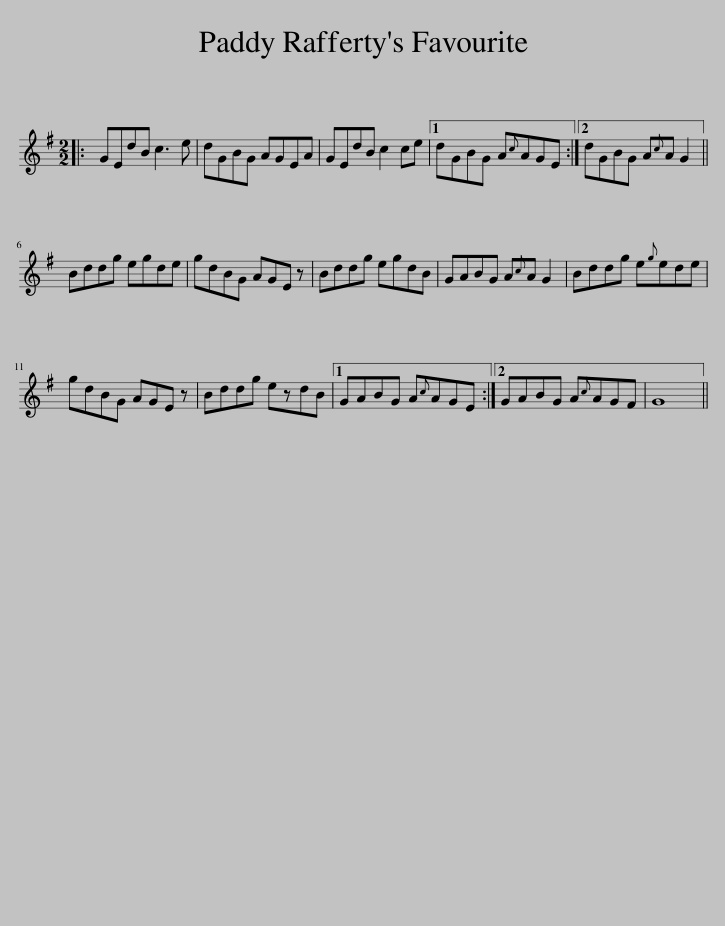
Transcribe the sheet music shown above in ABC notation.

X:1
L:1/8
M:2/2
I:linebreak $
K:G
V:1 treble
V:1
|: GEdB c3 e | dGBG AGEA | GEdB c2 ce |1 dGBG A{c}AGE :|2 dGBG A{c}A G2 ||$ %5
 Bddg egde | gdBG AGE z | Bddg egdB | GABG A{c}A G2 | Bddg e{g}ede |$ %10
 gdBG AGE z | Bddg ezdB |1 GABG A{c}AGE :|2 GABG A{c}AGF | G8 || %15
